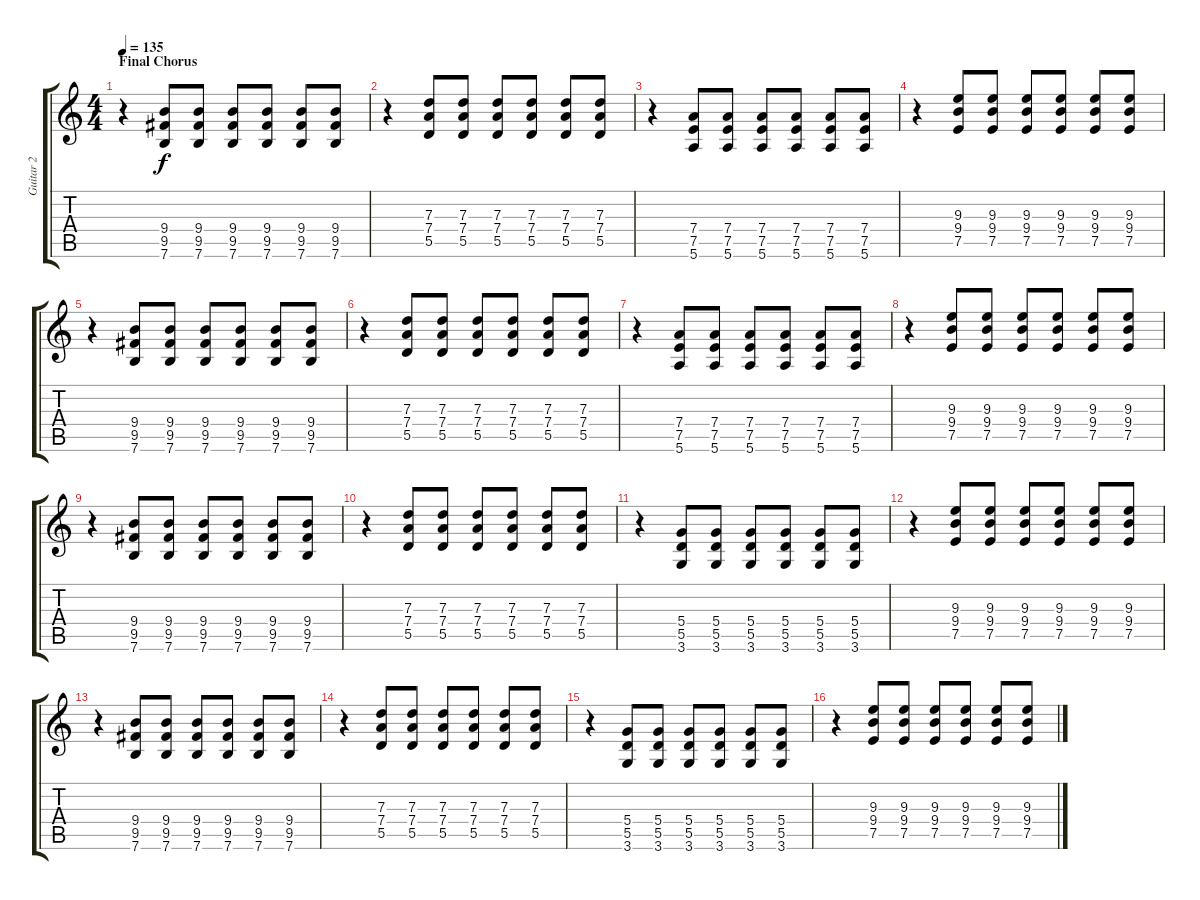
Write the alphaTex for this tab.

\track ("Guitar 2" "Guitar 2") {instrument acousticguitarnylon}
\staff {score tabs}
\tuning (E4 B3 G3 D3 A2 E2) {hide}
\ts (4 4)
\section ("" "Final Chorus")
\tempo 135
\clef g2
\ks c
r.4{dy f} (9.4 9.5 7.6).8 (9.4 9.5 7.6).8 (9.4 9.5 7.6).8 (9.4 9.5 7.6).8 (9.4 9.5 7.6).8 (9.4 9.5 7.6).8 |
r.4 (7.3 7.4 5.5).8 (7.3 7.4 5.5).8 (7.3 7.4 5.5).8 (7.3 7.4 5.5).8 (7.3 7.4 5.5).8 (7.3 7.4 5.5).8 |
r.4 (7.4 7.5 5.6).8 (7.4 7.5 5.6).8 (7.4 7.5 5.6).8 (7.4 7.5 5.6).8 (7.4 7.5 5.6).8 (7.4 7.5 5.6).8 |
r.4 (9.3 9.4 7.5).8 (9.3 9.4 7.5).8 (9.3 9.4 7.5).8 (9.3 9.4 7.5).8 (9.3 9.4 7.5).8 (9.3 9.4 7.5).8 |
r.4 (9.4 9.5 7.6).8 (9.4 9.5 7.6).8 (9.4 9.5 7.6).8 (9.4 9.5 7.6).8 (9.4 9.5 7.6).8 (9.4 9.5 7.6).8 |
r.4 (7.3 7.4 5.5).8 (7.3 7.4 5.5).8 (7.3 7.4 5.5).8 (7.3 7.4 5.5).8 (7.3 7.4 5.5).8 (7.3 7.4 5.5).8 |
r.4 (7.4 7.5 5.6).8 (7.4 7.5 5.6).8 (7.4 7.5 5.6).8 (7.4 7.5 5.6).8 (7.4 7.5 5.6).8 (7.4 7.5 5.6).8 |
r.4 (9.3 9.4 7.5).8 (9.3 9.4 7.5).8 (9.3 9.4 7.5).8 (9.3 9.4 7.5).8 (9.3 9.4 7.5).8 (9.3 9.4 7.5).8 |
r.4 (9.4 9.5 7.6).8 (9.4 9.5 7.6).8 (9.4 9.5 7.6).8 (9.4 9.5 7.6).8 (9.4 9.5 7.6).8 (9.4 9.5 7.6).8 |
r.4 (7.3 7.4 5.5).8 (7.3 7.4 5.5).8 (7.3 7.4 5.5).8 (7.3 7.4 5.5).8 (7.3 7.4 5.5).8 (7.3 7.4 5.5).8 |
r.4 (5.4 5.5 3.6).8 (5.4 5.5 3.6).8 (5.4 5.5 3.6).8 (5.4 5.5 3.6).8 (5.4 5.5 3.6).8 (5.4 5.5 3.6).8 |
r.4 (9.3 9.4 7.5).8 (9.3 9.4 7.5).8 (9.3 9.4 7.5).8 (9.3 9.4 7.5).8 (9.3 9.4 7.5).8 (9.3 9.4 7.5).8 |
r.4 (9.4 9.5 7.6).8 (9.4 9.5 7.6).8 (9.4 9.5 7.6).8 (9.4 9.5 7.6).8 (9.4 9.5 7.6).8 (9.4 9.5 7.6).8 |
r.4 (7.3 7.4 5.5).8 (7.3 7.4 5.5).8 (7.3 7.4 5.5).8 (7.3 7.4 5.5).8 (7.3 7.4 5.5).8 (7.3 7.4 5.5).8 |
r.4 (5.4 5.5 3.6).8 (5.4 5.5 3.6).8 (5.4 5.5 3.6).8 (5.4 5.5 3.6).8 (5.4 5.5 3.6).8 (5.4 5.5 3.6).8 |
r.4 (9.3 9.4 7.5).8 (9.3 9.4 7.5).8 (9.3 9.4 7.5).8 (9.3 9.4 7.5).8 (9.3 9.4 7.5).8 (9.3 9.4 7.5).8
